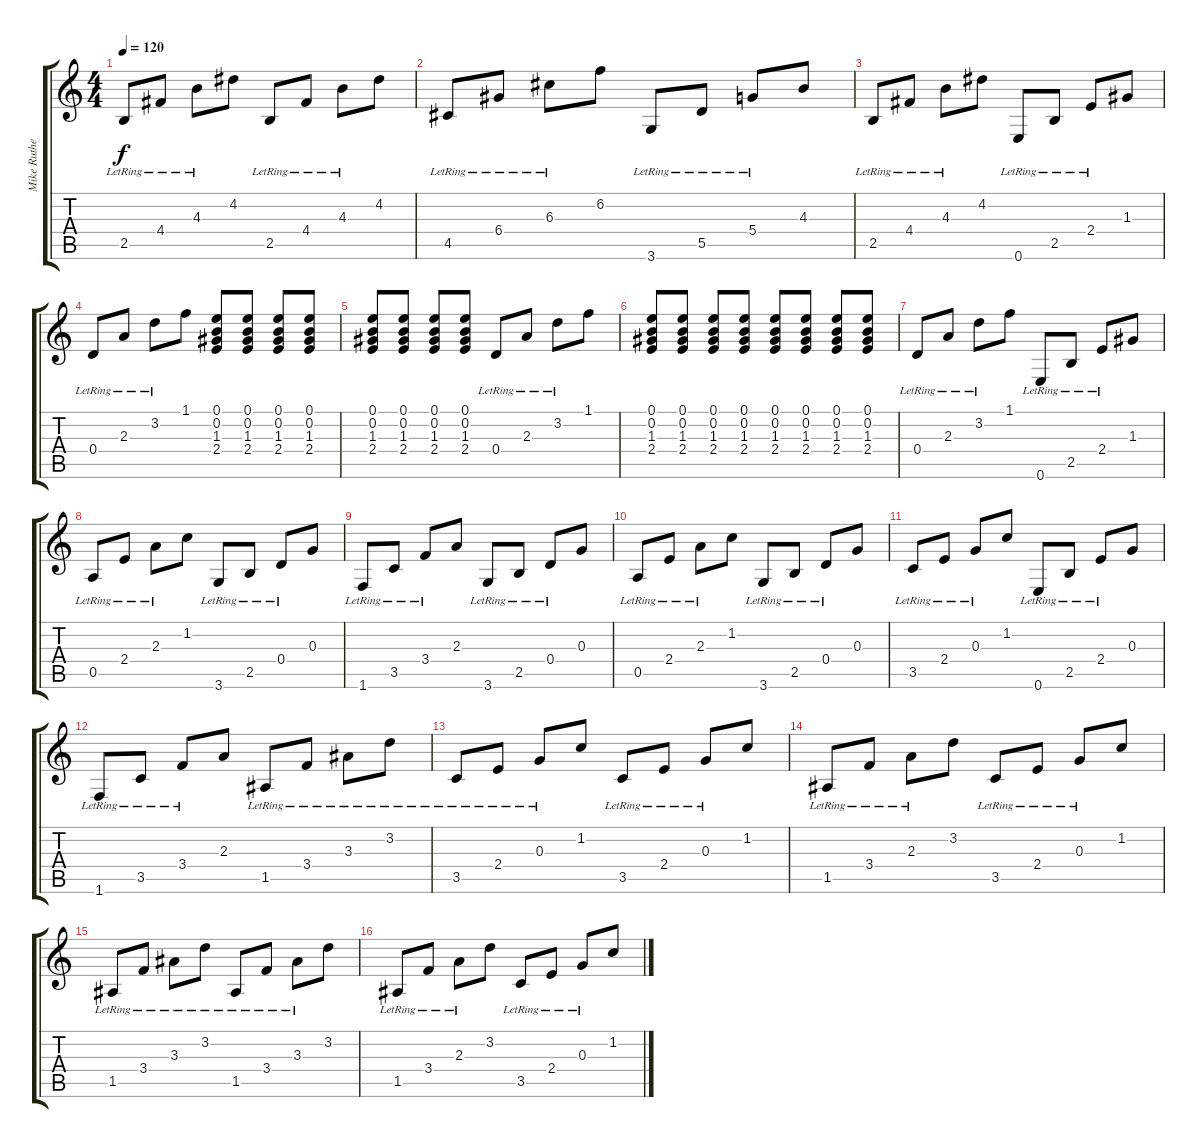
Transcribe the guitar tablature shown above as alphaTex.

\track ("Mike Rutherford" "Mike Ruthe") {instrument acousticguitarnylon}
\staff {score tabs}
\tuning (E4 B3 G3 D3 A2 E2) {hide}
\ts (4 4)
\tempo 120
\clef g2
\ks c
2.5{lr}.8{dy f} 4.4{lr}.8 4.3{lr}.8 4.2.8 2.5{lr}.8 4.4{lr}.8 4.3{lr}.8 4.2.8 |
4.5{lr}.8 6.4{lr}.8 6.3{lr}.8 6.2.8 3.6{lr}.8 5.5{lr}.8 5.4{lr}.8 4.3.8 |
2.5{lr}.8 4.4{lr}.8 4.3{lr}.8 4.2.8 0.6{lr}.8 2.5{lr}.8 2.4{lr}.8 1.3.8 |
0.4{lr}.8 2.3{lr}.8 3.2{lr}.8 1.1.8 (0.1 0.2 1.3 2.4).8 (0.1 0.2 1.3 2.4).8 (0.1 0.2 1.3 2.4).8 (0.1 0.2 1.3 2.4).8 |
(0.1 0.2 1.3 2.4).8 (0.1 0.2 1.3 2.4).8 (0.1 0.2 1.3 2.4).8 (0.1 0.2 1.3 2.4).8 0.4{lr}.8 2.3{lr}.8 3.2{lr}.8 1.1.8 |
(0.1 0.2 1.3 2.4).8 (0.1 0.2 1.3 2.4).8 (0.1 0.2 1.3 2.4).8 (0.1 0.2 1.3 2.4).8 (0.1 0.2 1.3 2.4).8 (0.1 0.2 1.3 2.4).8 (0.1 0.2 1.3 2.4).8 (0.1 0.2 1.3 2.4).8 |
0.4{lr}.8 2.3{lr}.8 3.2{lr}.8 1.1.8 0.6{lr}.8 2.5{lr}.8 2.4{lr}.8 1.3.8 |
0.5{lr}.8 2.4{lr}.8 2.3{lr}.8 1.2.8 3.6{lr}.8 2.5{lr}.8 0.4{lr}.8 0.3.8 |
1.6{lr}.8 3.5{lr}.8 3.4{lr}.8 2.3.8 3.6{lr}.8 2.5{lr}.8 0.4{lr}.8 0.3.8 |
0.5{lr}.8 2.4{lr}.8 2.3{lr}.8 1.2.8 3.6{lr}.8 2.5{lr}.8 0.4{lr}.8 0.3.8 |
3.5{lr}.8 2.4{lr}.8 0.3{lr}.8 1.2.8 0.6{lr}.8 2.5{lr}.8 2.4{lr}.8 0.3.8 |
1.6{lr}.8 3.5{lr}.8 3.4{lr}.8 2.3.8 1.5{lr}.8 3.4{lr}.8 3.3{lr}.8 3.2{lr}.8 |
3.5{lr}.8 2.4{lr}.8 0.3{lr}.8 1.2.8 3.5{lr}.8 2.4{lr}.8 0.3{lr}.8 1.2.8 |
1.5{lr}.8 3.4{lr}.8 2.3{lr}.8 3.2.8 3.5{lr}.8 2.4{lr}.8 0.3{lr}.8 1.2.8 |
1.5{lr}.8 3.4{lr}.8 3.3{lr}.8 3.2{lr}.8 1.5{lr}.8 3.4{lr}.8 3.3{lr}.8 3.2.8 |
1.5{lr}.8 3.4{lr}.8 2.3{lr}.8 3.2.8 3.5{lr}.8 2.4{lr}.8 0.3{lr}.8 1.2.8
